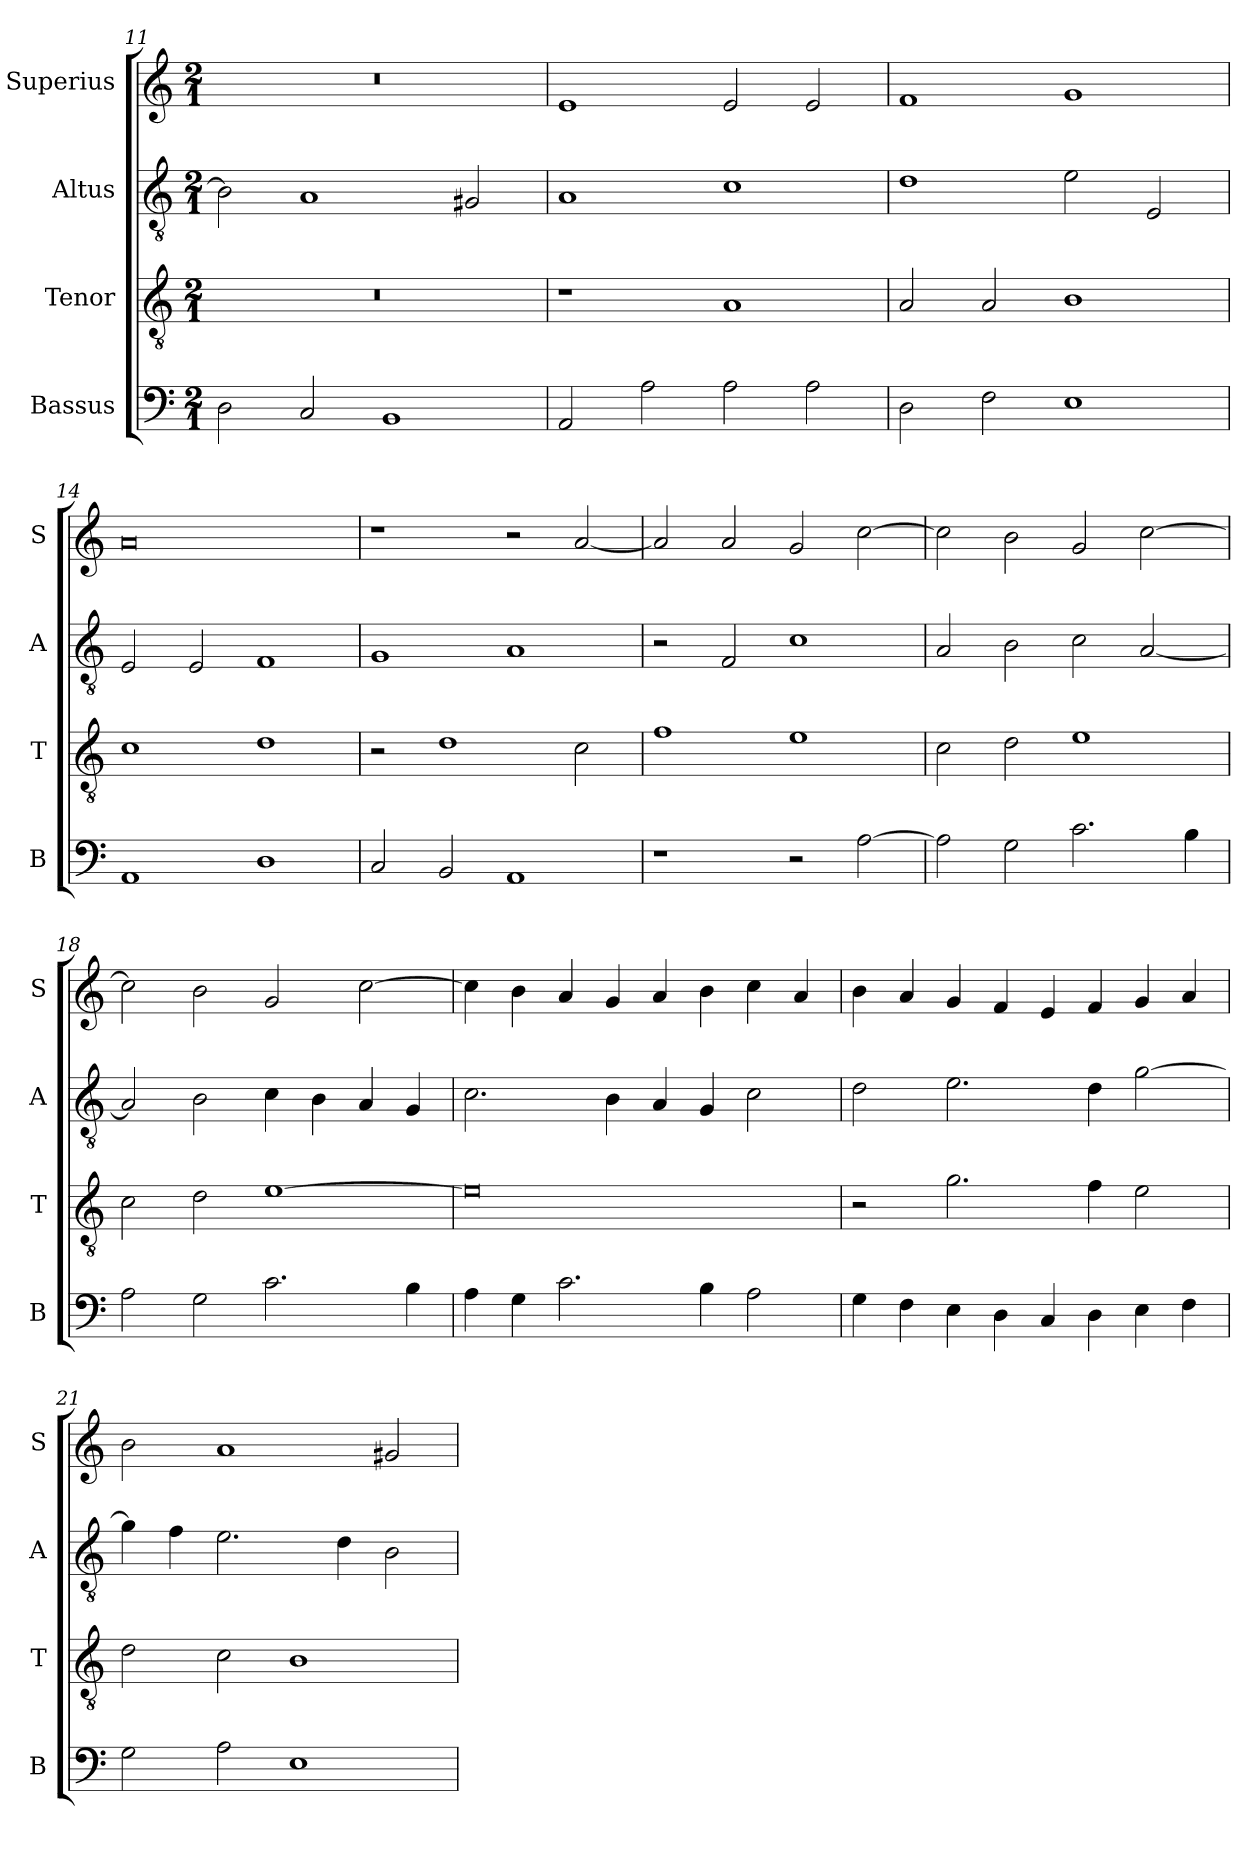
**kern	**kern	**kern	**kern
*part4	*part3	*part2	*part1
*staff4	*staff3	*staff2	*staff1
*I"Bassus	*I"Tenor	*I"Altus	*I"Superius
*I'B	*I'T	*I'A	*I'S
*clefF4	*clefGv2	*clefGv2	*clefG2
*k[]	*k[]	*k[]	*k[]
*C:	*C:	*C:	*C:
*M2/1	*M2/1	*M2/1	*M2/1
=11	=11	=11	=11
2D	0r	2B]	0r
2C	.	1A	.
1BB	.	.	.
.	.	2G#X	.
=12	=12	=12	=12
2AA	1r	1A	1e
2A	.	.	.
2A	1A	1c	2e
2A	.	.	2e
=13	=13	=13	=13
2D	2A	1d	1f
2F	2A	.	.
1E	1B	2e	1g
.	.	2E	.
=14	=14	=14	=14
1AA	1c	2E	0a
.	.	2E	.
1D	1d	1F	.
=15	=15	=15	=15
2C	2r	1G	1r
2BB	1d	.	.
1AA	.	1A	2r
.	2c	.	[2a
=16	=16	=16	=16
1r	1f	2r	2a]
.	.	2F	2a
2r	1e	1c	2g
[2A	.	.	[2cc
=17	=17	=17	=17
2A]	2c	2A	2cc]
2G	2d	2B	2b
2.c	1e	2c	2g
.	.	[2A	[2cc
4B	.	.	.
=18	=18	=18	=18
2A	2c	2A]	2cc]
2G	2d	2B	2b
2.c	[1e	4c	2g
.	.	4B	.
.	.	4A	[2cc
4B	.	4G	.
=19	=19	=19	=19
4A	0e]	2.c	4cc]
4G	.	.	4b
2.c	.	.	4a
.	.	4B	4g
.	.	4A	4a
4B	.	4G	4b
2A	.	2c	4cc
.	.	.	4a
=20	=20	=20	=20
4G	2r	2d	4b
4F	.	.	4a
4E	2.g	2.e	4g
4D	.	.	4f
4C	.	.	4e
4D	4f	4d	4f
4E	2e	[2g	4g
4F	.	.	4a
=21	=21	=21	=21
2G	2d	4g]	2b
.	.	4f	.
2A	2c	2.e	1a
1E	1B	.	.
.	.	4d	.
.	.	2B	2g#X
=	=	=	=
*-	*-	*-	*-
